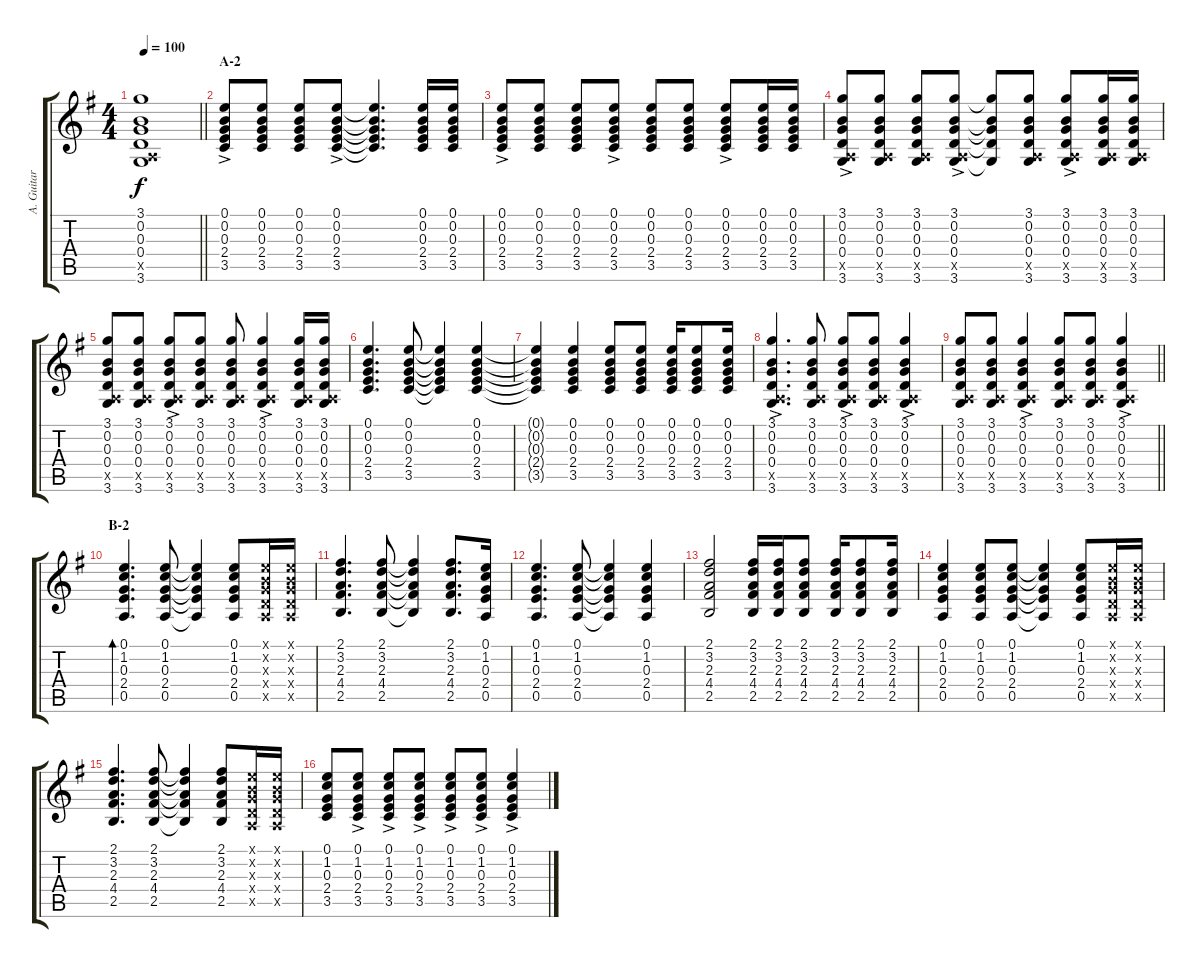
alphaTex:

\track ("A. Guitar II" "A. Guitar ") {instrument acousticguitarsteel}
\staff {score tabs}
\tuning (E4 B3 G3 D3 A2 E2) {hide}
\ts (4 4)
\tempo 100
\clef g2
\barLineRight lightlight
\ks g
(3.1 0.2 0.3 0.4 0.5{x} 3.6).1{dy f} |
\section ("" "A-2")
(0.1{ac} 0.2{ac} 0.3{ac} 2.4{ac} 3.5{ac}).8 (0.1 0.2 0.3 2.4 3.5).8 (0.1 0.2 0.3 2.4 3.5).8 (0.1{ac} 0.2{ac} 0.3{ac} 2.4{ac} 3.5{ac}).8 (0.1{t} 0.2{t} 0.3{t} 2.4{t} 3.5{t}).4{d} (0.1 0.2 0.3 2.4 3.5).16 (0.1 0.2 0.3 2.4 3.5).16 |
(0.1{ac} 0.2{ac} 0.3{ac} 2.4{ac} 3.5{ac}).8 (0.1 0.2 0.3 2.4 3.5).8 (0.1 0.2 0.3 2.4 3.5).8 (0.1{ac} 0.2{ac} 0.3{ac} 2.4{ac} 3.5{ac}).8 (0.1 0.2 0.3 2.4 3.5).8 (0.1 0.2 0.3 2.4 3.5).8 (0.1{ac} 0.2{ac} 0.3{ac} 2.4{ac} 3.5{ac}).8 (0.1 0.2 0.3 2.4 3.5).16 (0.1 0.2 0.3 2.4 3.5).16 |
(3.1{ac} 0.2{ac} 0.3{ac} 0.4{ac} 0.5{ac x} 3.6{ac}).8 (3.1 0.2 0.3 0.4 0.5{x} 3.6).8 (3.1 0.2 0.3 0.4 0.5{x} 3.6).8 (3.1{ac} 0.2{ac} 0.3{ac} 0.4{ac} 0.5{ac x} 3.6{ac}).8 (3.1{t} 0.2{t} 0.3{t} 0.4{t} 3.6{t}).8 (3.1 0.2 0.3 0.4 0.5{x} 3.6).8 (3.1{ac} 0.2{ac} 0.3{ac} 0.4{ac} 0.5{ac x} 3.6{ac}).8 (3.1 0.2 0.3 0.4 0.5{x} 3.6).16 (3.1 0.2 0.3 0.4 0.5{x} 3.6).16 |
(3.1 0.2 0.3 0.4 0.5{x} 3.6).8 (3.1 0.2 0.3 0.4 0.5{x} 3.6).8 (3.1{ac} 0.2{ac} 0.3{ac} 0.4{ac} 0.5{ac x} 3.6{ac}).8 (3.1 0.2 0.3 0.4 0.5{x} 3.6).8 (3.1 0.2 0.3 0.4 0.5{x} 3.6).8 (3.1{ac} 0.2{ac} 0.3{ac} 0.4{ac} 0.5{ac x} 3.6{ac}).4 (3.1 0.2 0.3 0.4 0.5{x} 3.6).16 (3.1 0.2 0.3 0.4 0.5{x} 3.6).16 |
(0.1 0.2 0.3 2.4 3.5).4{d} (0.1 0.2 0.3 2.4 3.5).8 (0.1{t} 0.2{t} 0.3{t} 2.4{t} 3.5{t}).4 (0.1 0.2 0.3 2.4 3.5).4 |
(0.1{t} 0.2{t} 0.3{t} 2.4{t} 3.5{t}).4 (0.1 0.2 0.3 2.4 3.5).4 (0.1 0.2 0.3 2.4 3.5).8 (0.1 0.2 0.3 2.4 3.5).8 (0.1 0.2 0.3 2.4 3.5).16 (0.1 0.2 0.3 2.4 3.5).8 (0.1 0.2 0.3 2.4 3.5).16 |
(3.1{ac} 0.2{ac} 0.3{ac} 0.4{ac} 0.5{ac x} 3.6{ac}).4{d} (3.1 0.2 0.3 0.4 0.5{x} 3.6).8 (3.1{ac} 0.2{ac} 0.3{ac} 0.4{ac} 0.5{ac x} 3.6{ac}).8 (3.1 0.2 0.3 0.4 0.5{x} 3.6).8 (3.1{ac} 0.2{ac} 0.3{ac} 0.4{ac} 0.5{ac x} 3.6{ac}).4 |
\barLineRight lightlight
(3.1 0.2 0.3 0.4 0.5{x} 3.6).8 (3.1 0.2 0.3 0.4 0.5{x} 3.6).8 (3.1{ac} 0.2{ac} 0.3{ac} 0.4{ac} 0.5{ac x} 3.6{ac}).4 (3.1 0.2 0.3 0.4 0.5{x} 3.6).8 (3.1 0.2 0.3 0.4 0.5{x} 3.6).8 (3.1{ac} 0.2{ac} 0.3{ac} 0.4{ac} 0.5{ac x} 3.6{ac}).4 |
\section ("" "B-2")
(0.1 1.2 0.3 2.4 0.5).4{d bd 120} (0.1 1.2 0.3 2.4 0.5).8 (0.1{t} 1.2{t} 0.3{t} 2.4{t} 0.5{t}).4 (0.1 1.2 0.3 2.4 0.5).8 (0.1{x} 0.2{x} 0.3{x} 0.4{x} 0.5{x}).16 (0.1{x} 0.2{x} 0.3{x} 0.4{x} 0.5{x}).16 |
(2.1 3.2 2.3 4.4 2.5).4{d} (2.1 3.2 2.3 4.4 2.5).8 (2.1{t} 3.2{t} 2.3{t} 4.4{t} 2.5{t}).4 (2.1 3.2 2.3 4.4 2.5).8{d} (0.1 1.2 0.3 2.4 0.5).16 |
(0.1 1.2 0.3 2.4 0.5).4{d} (0.1 1.2 0.3 2.4 0.5).8 (0.1{t} 1.2{t} 0.3{t} 2.4{t} 0.5{t}).4 (0.1 1.2 0.3 2.4 0.5).4 |
(2.1 3.2 2.3 4.4 2.5).2 (2.1 3.2 2.3 4.4 2.5).16 (2.1 3.2 2.3 4.4 2.5).16 (2.1 3.2 2.3 4.4 2.5).8 (2.1 3.2 2.3 4.4 2.5).16 (2.1 3.2 2.3 4.4 2.5).8 (2.1 3.2 2.3 4.4 2.5).16 |
(0.1 1.2 0.3 2.4 0.5).4 (0.1 1.2 0.3 2.4 0.5).8 (0.1 1.2 0.3 2.4 0.5).8 (0.1{t} 1.2{t} 0.3{t} 2.4{t} 0.5{t}).4 (0.1 1.2 0.3 2.4 0.5).8 (0.1{x} 0.2{x} 0.3{x} 0.4{x} 0.5{x}).16 (0.1{x} 0.2{x} 0.3{x} 0.4{x} 0.5{x}).16 |
(2.1 3.2 2.3 4.4 2.5).4{d} (2.1 3.2 2.3 4.4 2.5).8 (2.1{t} 3.2{t} 2.3{t} 4.4{t} 2.5{t}).4 (2.1 3.2 2.3 4.4 2.5).8 (0.1{x} 0.2{x} 0.3{x} 0.4{x} 0.5{x}).16 (0.1{x} 0.2{x} 0.3{x} 0.4{x} 0.5{x}).16 |
(0.1 1.2 0.3 2.4 3.5).8 (0.1{ac} 1.2{ac} 0.3{ac} 2.4{ac} 3.5{ac}).8 (0.1{ac} 1.2{ac} 0.3{ac} 2.4{ac} 3.5{ac}).8 (0.1{ac} 1.2{ac} 0.3{ac} 2.4{ac} 3.5{ac}).8 (0.1{ac} 1.2{ac} 0.3{ac} 2.4{ac} 3.5{ac}).8 (0.1{ac} 1.2{ac} 0.3{ac} 2.4{ac} 3.5{ac}).8 (0.1{ac} 1.2{ac} 0.3{ac} 2.4{ac} 3.5{ac}).4
